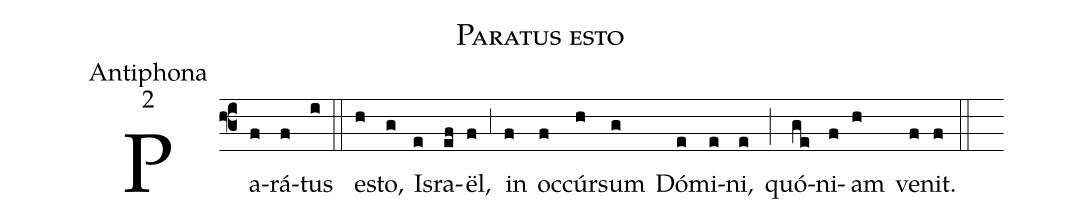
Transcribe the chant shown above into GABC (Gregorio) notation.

name:Paratus esto;
office-part:Antiphona;
mode:2;
%%
(f3) Pa(f)rá(f)tus(i) (::) e(h)sto,(g) Is(e)ra(ef)ël,(f) (;3) in(f) oc(f)cúr(h)sum(g) Dó(e)mi(e)ni,(e) (;) quó(ge)ni(f)am(h) ve(f)nit.(f) (::)
